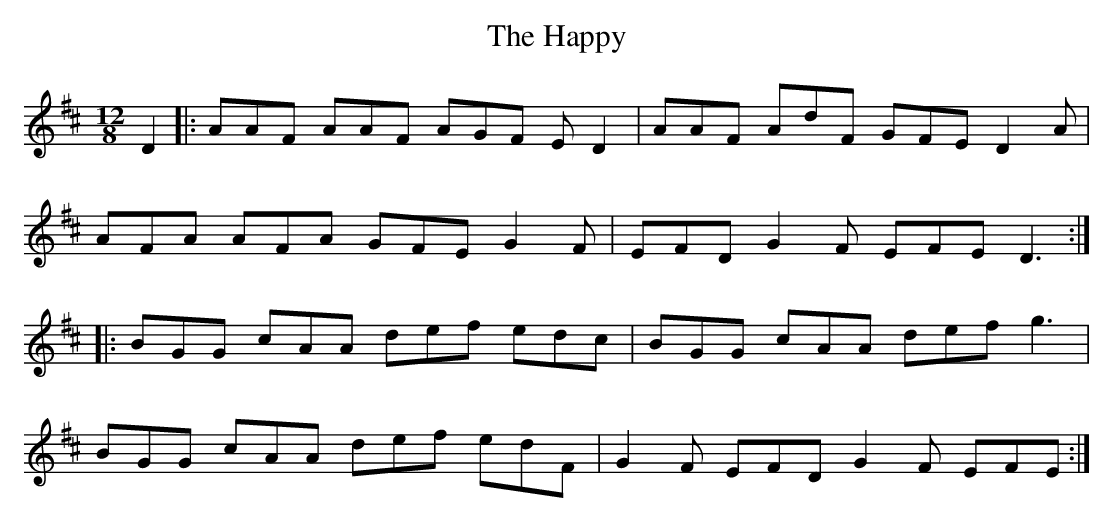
X:1
T: The Happy
M: 12/8
L: 1/8
K: Dmaj
D2|:AAF AAF AGF ED2 | AAF AdF GFE D2 A |
AFA AFA GFE G2F | EFD G2F EFE D3:|
|:BGG cAA def edc|BGG cAA def g3 |
BGG cAA def edF|G2F EFD G2F EFE :|
